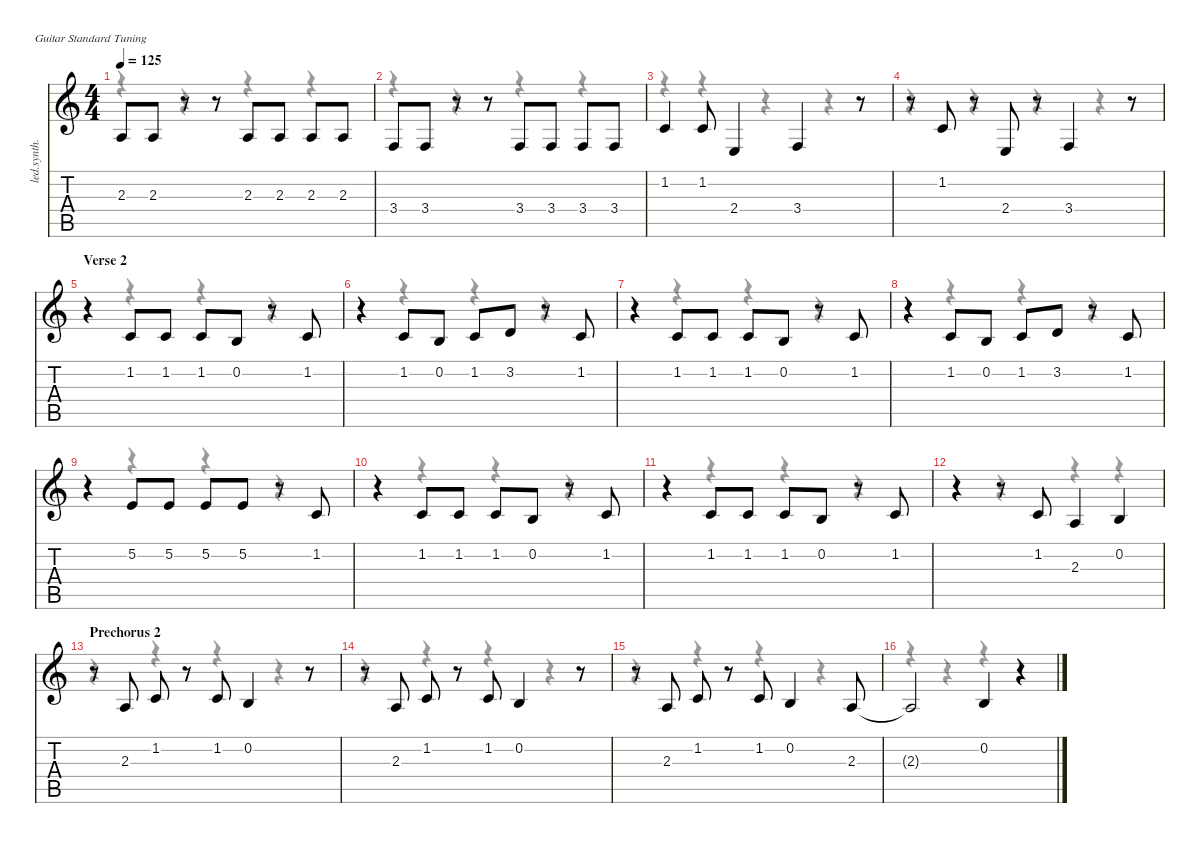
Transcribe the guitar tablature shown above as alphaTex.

\defaultSystemsLayout 4
\hideDynamics
\bracketExtendMode nobrackets
\otherSystemsTrackNameOrientation horizontal
\track ("Vocal" "led.synth.") {instrument lead6voice}
\staff {score tabs}
\tuning (E4 B3 G3 D3 A2 E2)
\voice
\ts (4 4)
\tempo 125
\clef g2
\ks c
2.3.8{dy f} 2.3.8 r.8 r.8 2.3.8 2.3.8 2.3.8 2.3.8 |
3.4.8 3.4.8 r.8 r.8 3.4.8 3.4.8 3.4.8 3.4.8 |
1.2.4 1.2.8 2.4.4 3.4.4 r.8 |
r.8 1.2.8 r.8 2.4.8 r.8 3.4.4 r.8 |
\section ("" "Verse 2")
r.4 1.2.8 1.2.8 1.2.8 0.2.8 r.8 1.2.8 |
r.4 1.2.8 0.2.8 1.2.8 3.2.8 r.8 1.2.8 |
r.4 1.2.8 1.2.8 1.2.8 0.2.8 r.8 1.2.8 |
r.4 1.2.8 0.2.8 1.2.8 3.2.8 r.8 1.2.8 |
r.4 5.2.8 5.2.8 5.2.8 5.2.8 r.8 1.2.8 |
r.4 1.2.8 1.2.8 1.2.8 0.2.8 r.8 1.2.8 |
r.4 1.2.8 1.2.8 1.2.8 0.2.8 r.8 1.2.8 |
r.4 r.8 1.2.8 2.3.4 0.2.4 |
\section ("" "Prechorus 2")
r.8 2.3.8 1.2.8 r.8 1.2.8 0.2.4 r.8 |
r.8 2.3.8 1.2.8 r.8 1.2.8 0.2.4 r.8 |
r.8 2.3.8 1.2.8 r.8 1.2.8 0.2.4 2.3.8 |
2.3{t}.2 0.2.4 r.4
\voice
\clef g2
\ottava regular
\simile none
\ks c
r.4{dy mf} r.4 r.4 r.4 |
r.4 r.4 r.4 r.4 |
r.4 r.4 r.4 r.4 |
r.4 r.4 r.4 r.4 |
r.4 r.4 r.4 r.4 |
r.4 r.4 r.4 r.4 |
r.4 r.4 r.4 r.4 |
r.4 r.4 r.4 r.4 |
r.4 r.4 r.4 r.4 |
r.4 r.4 r.4 r.4 |
r.4 r.4 r.4 r.4 |
r.4 r.4 r.4 r.4 |
r.4 r.4 r.4 r.4 |
r.4 r.4 r.4 r.4 |
r.4 r.4 r.4 r.4 |
r.4 r.4 r.4 r.4
